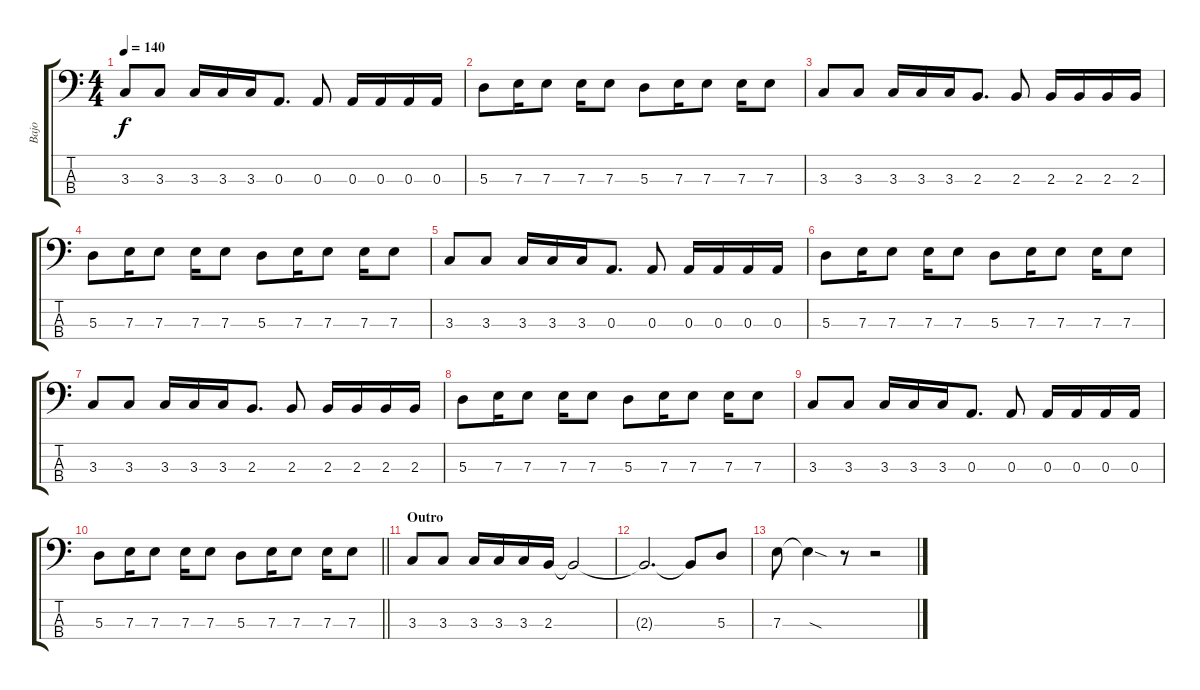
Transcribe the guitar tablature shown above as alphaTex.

\track ("Bajo" "Bajo") {instrument electricbasspick}
\staff {score tabs}
\tuning (G2 D2 A1 E1) {hide}
\ts (4 4)
\tempo 140
\clef f4
\ks c
3.3.8{dy f} 3.3.8 3.3.16 3.3.16 3.3.16 0.3.8{d} 0.3.8 0.3.16 0.3.16 0.3.16 0.3.16 |
5.3.8 7.3.16 7.3.8 7.3.16 7.3.8 5.3.8 7.3.16 7.3.8 7.3.16 7.3.8 |
3.3.8 3.3.8 3.3.16 3.3.16 3.3.16 2.3.8{d} 2.3.8 2.3.16 2.3.16 2.3.16 2.3.16 |
5.3.8 7.3.16 7.3.8 7.3.16 7.3.8 5.3.8 7.3.16 7.3.8 7.3.16 7.3.8 |
3.3.8 3.3.8 3.3.16 3.3.16 3.3.16 0.3.8{d} 0.3.8 0.3.16 0.3.16 0.3.16 0.3.16 |
5.3.8 7.3.16 7.3.8 7.3.16 7.3.8 5.3.8 7.3.16 7.3.8 7.3.16 7.3.8 |
3.3.8 3.3.8 3.3.16 3.3.16 3.3.16 2.3.8{d} 2.3.8 2.3.16 2.3.16 2.3.16 2.3.16 |
5.3.8 7.3.16 7.3.8 7.3.16 7.3.8 5.3.8 7.3.16 7.3.8 7.3.16 7.3.8 |
3.3.8 3.3.8 3.3.16 3.3.16 3.3.16 0.3.8{d} 0.3.8 0.3.16 0.3.16 0.3.16 0.3.16 |
\barLineRight lightlight
5.3.8 7.3.16 7.3.8 7.3.16 7.3.8 5.3.8 7.3.16 7.3.8 7.3.16 7.3.8 |
\section ("" "Outro")
3.3.8 3.3.8 3.3.16 3.3.16 3.3.16 2.3.16 2.3{t}.2 |
2.3{t}.2{d} 2.3{t}.8 5.3.8 |
7.3.8 7.3{sod t}.4 r.8 r.2
